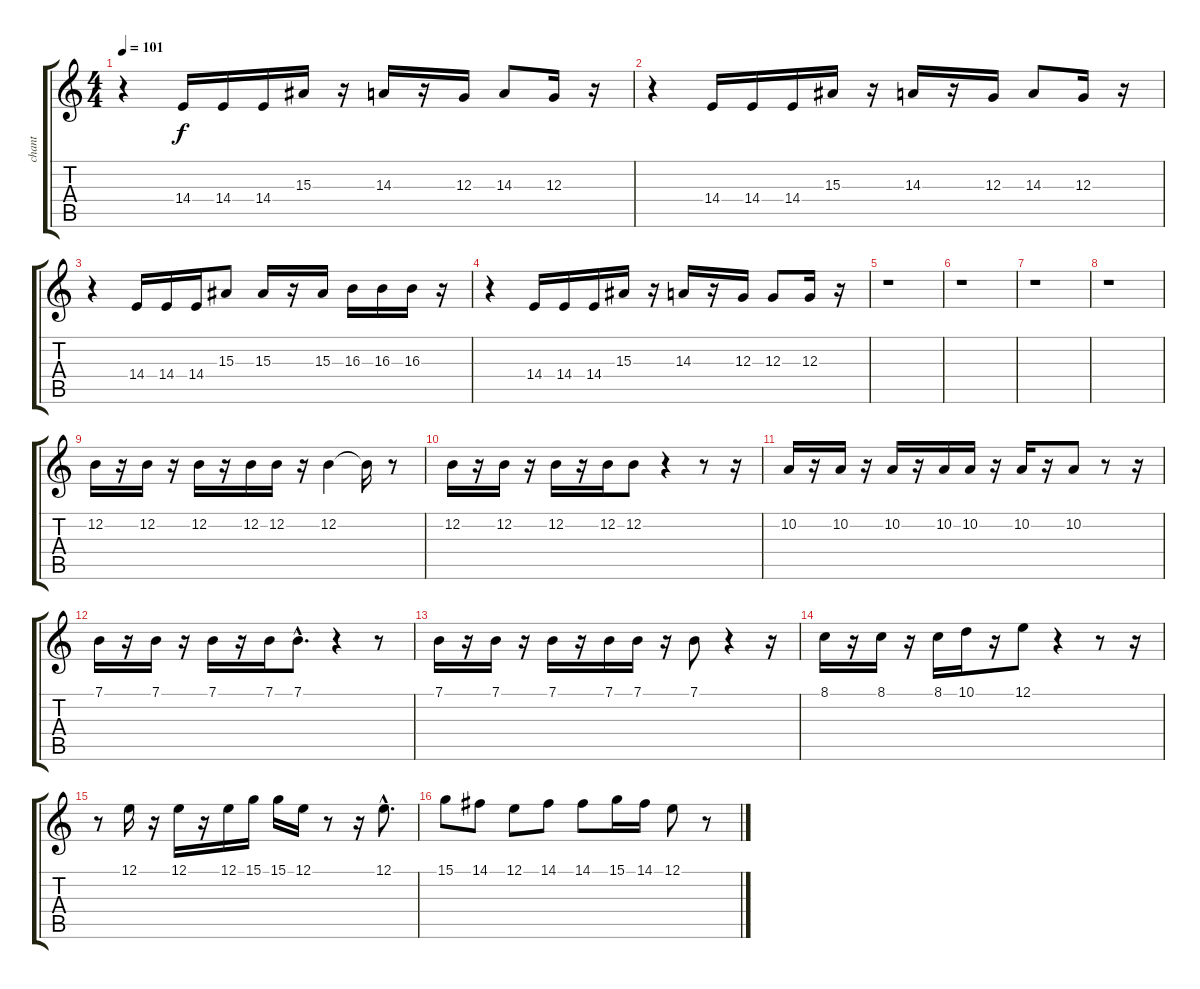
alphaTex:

\track ("chant" "chant") {instrument trumpet}
\staff {score tabs}
\tuning (E4 B3 G3 D3 A2 E2) {hide}
\ts (4 4)
\tempo 101
\clef g2
\ks c
r.4{dy f} 14.4.16 14.4.16 14.4.16 15.3.16 r.16 14.3.16 r.16 12.3.16 14.3.8 12.3.16 r.16 |
r.4 14.4.16 14.4.16 14.4.16 15.3.16 r.16 14.3.16 r.16 12.3.16 14.3.8 12.3.16 r.16 |
r.4 14.4.16 14.4.16 14.4.16 15.3.8 15.3.16 r.16 15.3.16 16.3.16 16.3.16 16.3.16 r.16 |
r.4 14.4.16 14.4.16 14.4.16 15.3.16 r.16 14.3.16 r.16 12.3.16 12.3.8 12.3.16 r.16 |
r.1 |
r.1 |
r.1 |
r.1 |
12.2.16 r.16 12.2.16 r.16 12.2.16 r.16 12.2.16 12.2.16 r.16 12.2.4 12.2{t}.16 r.8 |
12.2.16 r.16 12.2.16 r.16 12.2.16 r.16 12.2.16 12.2.8 r.4 r.8 r.16 |
10.2.16 r.16 10.2.16 r.16 10.2.16 r.16 10.2.16 10.2.16 r.16 10.2.16 r.16 10.2.8 r.8 r.16 |
7.1.16 r.16 7.1.16 r.16 7.1.16 r.16 7.1.16 7.1{hac}.8{d} r.4 r.8 |
7.1.16 r.16 7.1.16 r.16 7.1.16 r.16 7.1.16 7.1.16 r.16 7.1.8 r.4 r.16 |
8.1.16 r.16 8.1.16 r.16 8.1.16 10.1.16 r.16 12.1.8 r.4 r.8 r.16 |
r.8 12.1.16 r.16 12.1.16 r.16 12.1.16 15.1.16 15.1.16 12.1.16 r.8 r.16 12.1{hac}.8{d} |
15.1.8 14.1.8 12.1.8 14.1.8 14.1.8 15.1.16 14.1.16 12.1.8 r.8
